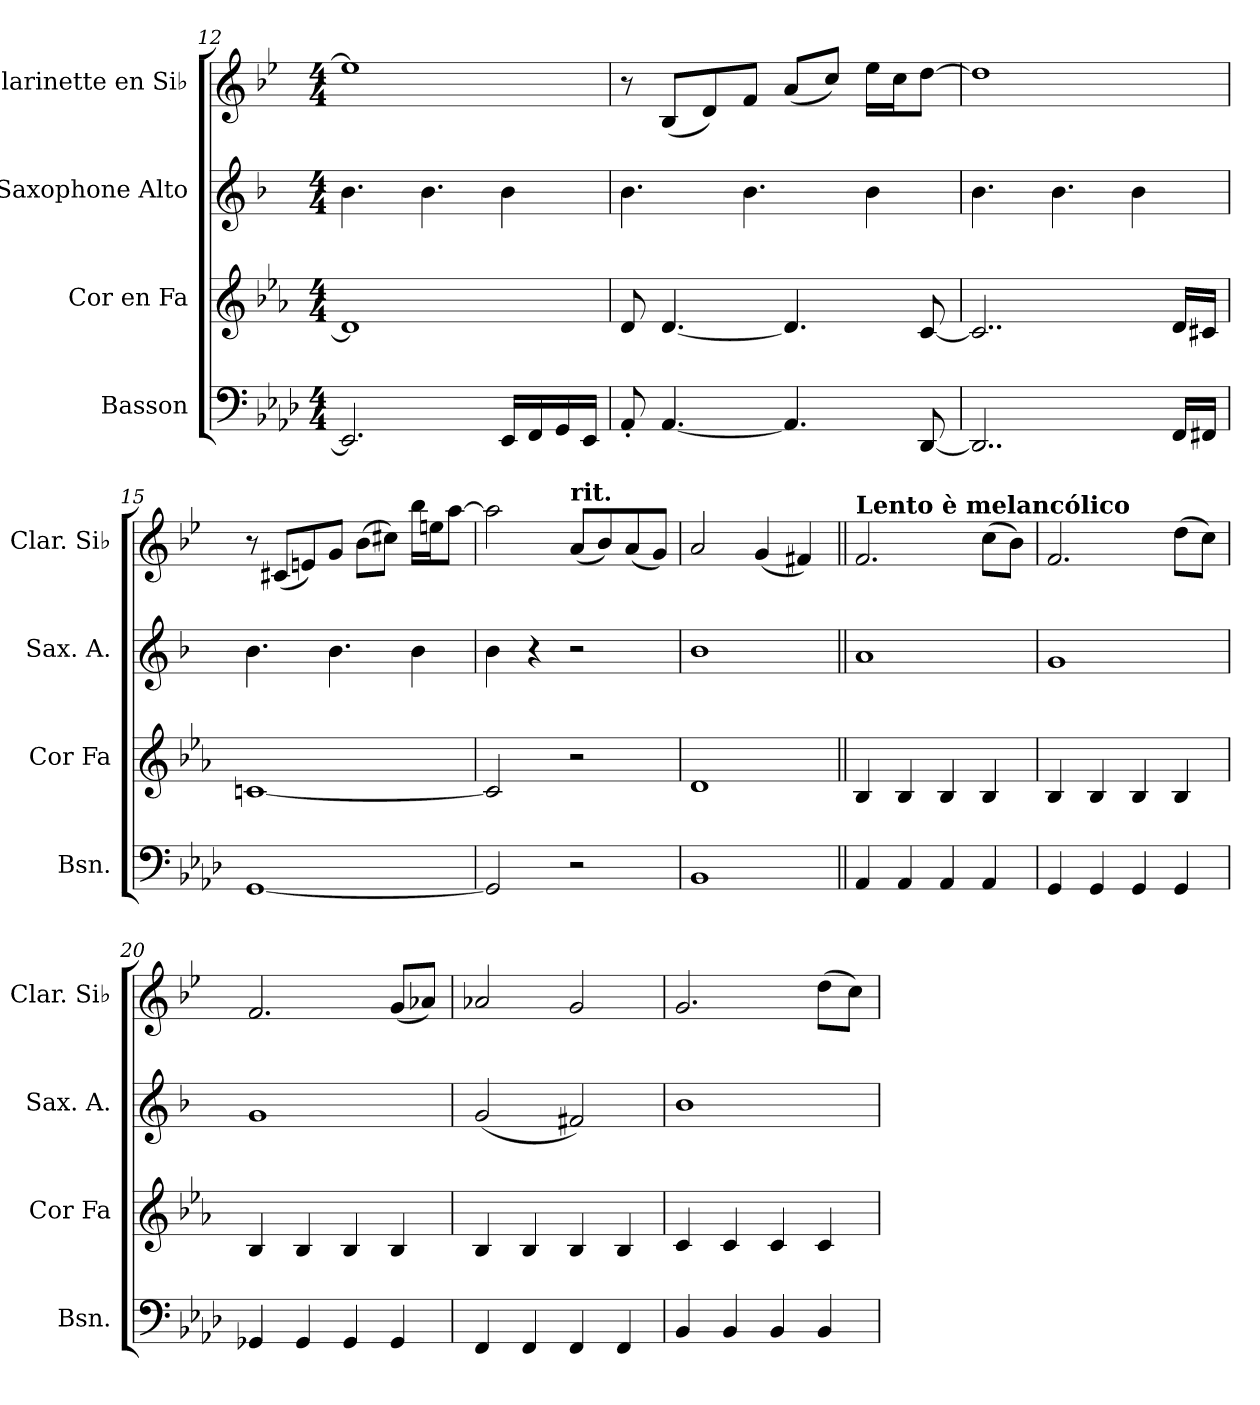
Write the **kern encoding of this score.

**kern	**kern	**kern	**kern
*part4	*part3	*part2	*part1
*staff4	*staff3	*staff2	*staff1
*I"Basson	*I"Cor en Fa	*I"Saxophone Alto	*I"Clarinette en Si♭
*I'Bsn.	*I'Cor Fa	*I'Sax. A.	*I'Clar. Si♭
*clefF4	*clefG2	*clefG2	*clefG2
*	*ITrd4c7	*ITrd5c9	*ITrd1c2
*k[b-e-a-d-]	*k[b-e-a-d-]	*k[b-e-a-d-]	*k[b-e-a-d-]
*M4/4	*M4/4	*M4/4	*M4/4
=12	=12	=12	=12
2.EE-/]	1G]	4.d-\	1dd-]
.	.	4.d-\	.
16EE-/LL	.	4d-\	.
16FF/	.	.	.
16GG/	.	.	.
16EE-/JJ	.	.	.
=13	=13	=13	=13
8AA-'/	8G/	4.d-\	8r
[4.AA-/	[4.G/	.	(8A-/L
.	.	.	8c/)
.	.	4.d-\	8e-/J
4.AA-/]	4.G/]	.	(8g/L
.	.	.	8b-/J)
.	.	4d-\	16dd-\LL
.	.	.	16b-\J
[8DD-/	[8F/	.	[8cc\J
=14	=14	=14	=14
2..DD-/]	2..F/]	4.d-\	1cc]
.	.	4.d-\	.
.	.	4d-\	.
16FF/LL	16G/LL	.	.
16FF#X/JJ	16F#X/JJ	.	.
=15	=15	=15	=15
[1GG	[1Fn	4.d-\	8r
.	.	.	(8Bn/L
.	.	.	8dn/)
.	.	4.d-\	8f/J
.	.	.	(8a-\L
.	.	.	8bn\J)
.	.	4d-\	16aa-\LL
.	.	.	16ddn\J
.	.	.	[8gg\J
!!LO:LB:g=z
=16	=16	=16	=16
2GG/]	2F/]	4d-\	2ggZ\]
.	.	4r	.
!	!	!	!LO:TX:a:B:t=rit.
2r	2r	2r	(8g/L
.	.	.	8a-/)
.	.	.	(8g/
.	.	.	8f/J)
=17	=17	=17	=17
1BB-	1G	1d-	2g/
.	.	.	(4f/
.	.	.	4en/)
=18||	=18||	=18||	=18||
!	!	!	!LO:TX:a:B:t=Lento è melancólico
4AA-/	4E-/	1c	2.e-/
4AA-/	4E-/	.	.
4AA-/	4E-/	.	.
4AA-/	4E-/	.	(8b-\L
.	.	.	8a-\J)
=19	=19	=19	=19
4GG/	4E-/	1B-	2.e-/
4GG/	4E-/	.	.
4GG/	4E-/	.	.
4GG/	4E-/	.	(8cc\L
.	.	.	8b-\J)
=20	=20	=20	=20
4GG-X/	4E-/	1B-	2.e-/
4GG-/	4E-/	.	.
4GG-/	4E-/	.	.
4GG-/	4E-/	.	(8f/L
.	.	.	8g-X/J)
=21	=21	=21	=21
4FF/	4E-/	(2B-/	2g-X/
4FF/	4E-/	.	.
4FF/	4E-/	2An/)	2f/
4FF/	4E-/	.	.
=22	=22	=22	=22
4BB-/	4F/	1d-	2.f/
4BB-/	4F/	.	.
4BB-/	4F/	.	.
4BB-/	4F/	.	(8cc\L
.	.	.	8b-\J)
=	=	=	=
*-	*-	*-	*-
